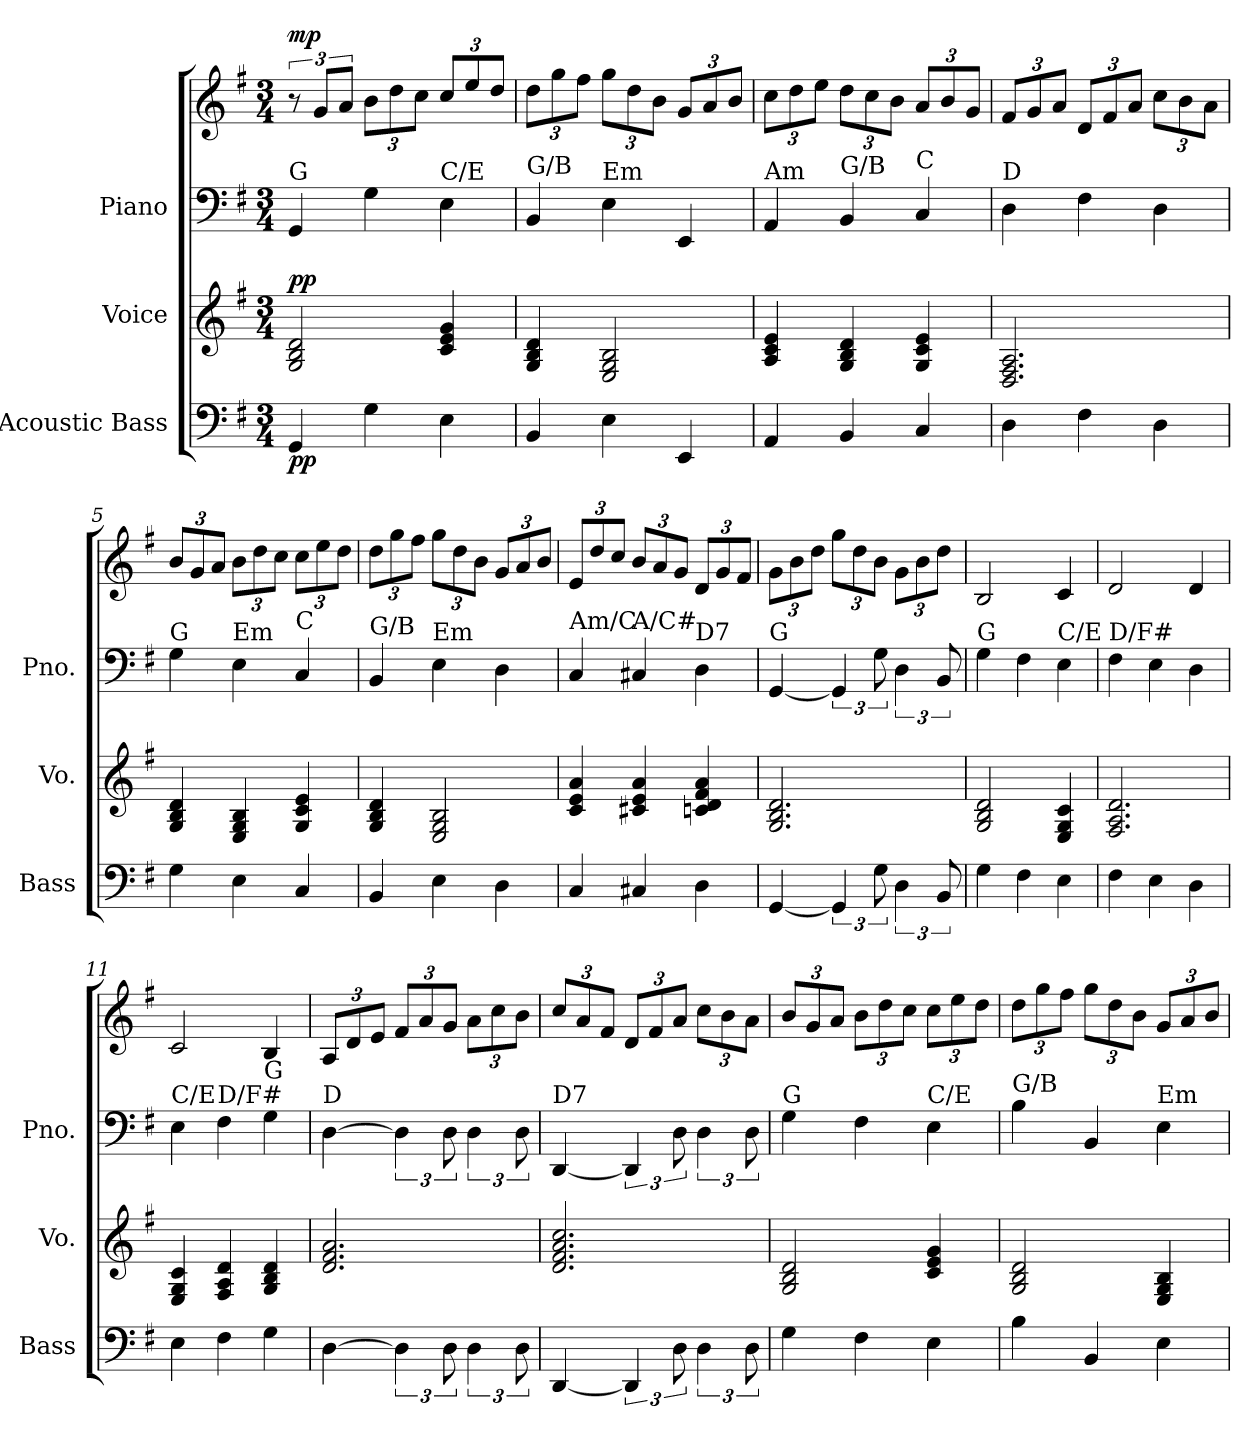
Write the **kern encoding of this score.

**kern	**dynam	**kern	**dynam	**kern	**kern	**dynam
*part3	*part3	*part2	*part2	*part1	*part1	*part1
*staff4	*staff4	*staff3	*staff3	*staff2	*staff1	*staff1/2
*I"Acoustic Bass	*	*I"Voice	*	*I"Piano	*	*
*I'Bass	*	*I'Vo.	*	*I'Pno.	*	*
*clefF4	*	*clefG2	*	*clefF4	*clefG2	*
*ITrd7c12	*	*	*	*	*	*
*k[f#]	*	*k[f#]	*	*k[f#]	*k[f#]	*
*M3/4	*	*M3/4	*	*M3/4	*M3/4	*
*MM65	*	*MM65	*	*MM65	*MM65	*
=1	=1	=1	=1	=1	=1	=1
!	!	!	!	!LO:TX:a:t=G	!	!
!	!LO:DY:b	!	!LO:DY:a	!	!	!LO:DY:a
4GGG/	pp	2G/ 2B/ 2d/	pp	4GG/	12r	mp
.	.	.	.	.	12g/L	.
.	.	.	.	.	12a/J	.
*	*	*	*	*	*Xbrackettup	*
4GG\	.	.	.	4G\	12b\L	.
.	.	.	.	.	12dd\	.
.	.	.	.	.	12cc\J	.
!	!	!	!	!LO:TX:a:t=C/E	!	!
4EE\	.	4c/ 4e/ 4g/	.	4E\	12cc/L	.
.	.	.	.	.	12ee/	.
.	.	.	.	.	12dd/J	.
=2	=2	=2	=2	=2	=2	=2
!	!	!	!	!LO:TX:a:t=G/B	!	!
4BBB/	.	4G/ 4B/ 4d/	.	4BB/	12dd\L	.
.	.	.	.	.	12gg\	.
.	.	.	.	.	12ff#\J	.
!	!	!	!	!LO:TX:a:t=Em	!	!
4EE\	.	2E/ 2G/ 2B/	.	4E\	12gg\L	.
.	.	.	.	.	12dd\	.
.	.	.	.	.	12b\J	.
4EEE/	.	.	.	4EE/	12g/L	.
.	.	.	.	.	12a/	.
.	.	.	.	.	12b/J	.
=3	=3	=3	=3	=3	=3	=3
!	!	!	!	!LO:TX:a:t=Am	!	!
4AAA/	.	4A/ 4c/ 4e/	.	4AA/	12cc\L	.
.	.	.	.	.	12dd\	.
.	.	.	.	.	12ee\J	.
!	!	!	!	!LO:TX:a:t=G/B	!	!
4BBB/	.	4G/ 4B/ 4d/	.	4BB/	12dd\L	.
.	.	.	.	.	12cc\	.
.	.	.	.	.	12b\J	.
!	!	!	!	!LO:TX:a:t=C	!	!
4CC/	.	4G/ 4c/ 4e/	.	4C/	12a/L	.
.	.	.	.	.	12b/	.
.	.	.	.	.	12g/J	.
=4	=4	=4	=4	=4	=4	=4
!	!	!	!	!LO:TX:a:t=D	!	!
4DD\	.	2.D/ 2.F#/ 2.A/	.	4D\	12f#/L	.
.	.	.	.	.	12g/	.
.	.	.	.	.	12a/J	.
4FF#\	.	.	.	4F#\	12d/L	.
.	.	.	.	.	12f#/	.
.	.	.	.	.	12a/J	.
4DD\	.	.	.	4D\	12cc\L	.
.	.	.	.	.	12b\	.
.	.	.	.	.	12a\J	.
!!LO:LB:g=z
=5	=5	=5	=5	=5	=5	=5
!	!	!	!	!LO:TX:a:t=G	!	!
4GG\	.	4G/ 4B/ 4d/	.	4G\	12b/L	.
.	.	.	.	.	12g/	.
.	.	.	.	.	12a/J	.
!	!	!	!	!LO:TX:a:t=Em	!	!
4EE\	.	4E/ 4G/ 4B/	.	4E\	12b\L	.
.	.	.	.	.	12dd\	.
.	.	.	.	.	12cc\J	.
!	!	!	!	!LO:TX:a:t=C	!	!
4CC/	.	4G/ 4c/ 4e/	.	4C/	12cc\L	.
.	.	.	.	.	12ee\	.
.	.	.	.	.	12dd\J	.
=6	=6	=6	=6	=6	=6	=6
!	!	!	!	!LO:TX:a:t=G/B	!	!
4BBB/	.	4G/ 4B/ 4d/	.	4BB/	12dd\L	.
.	.	.	.	.	12gg\	.
.	.	.	.	.	12ff#\J	.
!	!	!	!	!LO:TX:a:t=Em	!	!
4EE\	.	2E/ 2G/ 2B/	.	4E\	12gg\L	.
.	.	.	.	.	12dd\	.
.	.	.	.	.	12b\J	.
4DD\	.	.	.	4D\	12g/L	.
.	.	.	.	.	12a/	.
.	.	.	.	.	12b/J	.
=7	=7	=7	=7	=7	=7	=7
!	!	!	!	!LO:TX:a:t=Am/C	!	!
4CC/	.	4c/ 4e/ 4a/	.	4C/	12e/L	.
.	.	.	.	.	12dd/	.
.	.	.	.	.	12cc/J	.
!	!	!	!	!LO:TX:a:t=A/C#	!	!
4CC#X/	.	4c#X/ 4e/ 4a/	.	4C#X/	12b/L	.
.	.	.	.	.	12a/	.
.	.	.	.	.	12g/J	.
!	!	!	!	!LO:TX:a:t=D7	!	!
4DD\	.	4cn/ 4d/ 4f#/ 4a/	.	4D\	12d/L	.
.	.	.	.	.	12g/	.
.	.	.	.	.	12f#/J	.
=8	=8	=8	=8	=8	=8	=8
!	!	!	!	!LO:TX:a:t=G	!	!
[4GGG/	.	2.G/ 2.B/ 2.d/	.	[4GG/	12g\L	.
.	.	.	.	.	12b\	.
.	.	.	.	.	12dd\J	.
6GGG/]	.	.	.	6GG/]	12gg\L	.
.	.	.	.	.	12dd\	.
12GG\	.	.	.	12G\	12b\J	.
6DD\	.	.	.	6D\	12g\L	.
.	.	.	.	.	12b\	.
12BBB/	.	.	.	12BB/	12dd\J	.
=9	=9	=9	=9	=9	=9	=9
!	!	!	!	!LO:TX:a:t=G	!	!
4GG\	.	2G/ 2B/ 2d/	.	4G\	2B/	.
4FF#\	.	.	.	4F#\	.	.
!	!	!	!	!LO:TX:a:t=C/E	!	!
4EE\	.	4E/ 4G/ 4c/	.	4E\	4c/	.
=10	=10	=10	=10	=10	=10	=10
!	!	!	!	!LO:TX:a:t=D/F#	!	!
4FF#\	.	2.F#/ 2.A/ 2.d/	.	4F#\	2d/	.
4EE\	.	.	.	4E\	.	.
4DD\	.	.	.	4D\	4d/	.
!!LO:PB:g=z
=11	=11	=11	=11	=11	=11	=11
!	!	!	!	!LO:TX:a:t=C/E	!	!
4EE\	.	4E/ 4G/ 4c/	.	4E\	2c/	.
!	!	!	!	!LO:TX:a:t=D/F#	!	!
4FF#\	.	4F#/ 4A/ 4d/	.	4F#\	.	.
!	!	!	!	!LO:TX:a:t=G	!	!
4GG\	.	4G/ 4B/ 4d/	.	4G\	4B/	.
=12	=12	=12	=12	=12	=12	=12
!	!	!	!	!LO:TX:a:t=D	!	!
[4DD\	.	2.d/ 2.f#/ 2.a/	.	[4D\	12A/L	.
.	.	.	.	.	12d/	.
.	.	.	.	.	12e/J	.
6DD\]	.	.	.	6D\]	12f#/L	.
.	.	.	.	.	12a/	.
12DD\	.	.	.	12D\	12g/J	.
6DD\	.	.	.	6D\	12a\L	.
.	.	.	.	.	12cc\	.
12DD\	.	.	.	12D\	12b\J	.
=13	=13	=13	=13	=13	=13	=13
!	!	!	!	!LO:TX:a:t=D7	!	!
[4DDD/	.	2.d/ 2.f#/ 2.a/ 2.cc/	.	[4DD/	12cc/L	.
.	.	.	.	.	12a/	.
.	.	.	.	.	12f#/J	.
6DDD/]	.	.	.	6DD/]	12d/L	.
.	.	.	.	.	12f#/	.
12DD\	.	.	.	12D\	12a/J	.
6DD\	.	.	.	6D\	12cc\L	.
.	.	.	.	.	12b\	.
12DD\	.	.	.	12D\	12a\J	.
=14	=14	=14	=14	=14	=14	=14
!	!	!	!	!LO:TX:a:t=G	!	!
4GG\	.	2G/ 2B/ 2d/	.	4G\	12b/L	.
.	.	.	.	.	12g/	.
.	.	.	.	.	12a/J	.
4FF#\	.	.	.	4F#\	12b\L	.
.	.	.	.	.	12dd\	.
.	.	.	.	.	12cc\J	.
!	!	!	!	!LO:TX:a:t=C/E	!	!
4EE\	.	4c/ 4e/ 4g/	.	4E\	12cc\L	.
.	.	.	.	.	12ee\	.
.	.	.	.	.	12dd\J	.
!!LO:LB:g=z
=15	=15	=15	=15	=15	=15	=15
!	!	!	!	!LO:TX:a:t=G/B	!	!
4BB\	.	2G/ 2B/ 2d/	.	4B\	12dd\L	.
.	.	.	.	.	12gg\	.
.	.	.	.	.	12ff#\J	.
4BBB/	.	.	.	4BB/	12gg\L	.
.	.	.	.	.	12dd\	.
.	.	.	.	.	12b\J	.
!	!	!	!	!LO:TX:a:t=Em	!	!
4EE\	.	4E/ 4G/ 4B/	.	4E\	12g/L	.
.	.	.	.	.	12a/	.
.	.	.	.	.	12b/J	.
=	=	=	=	=	=	=
*-	*-	*-	*-	*-	*-	*-
